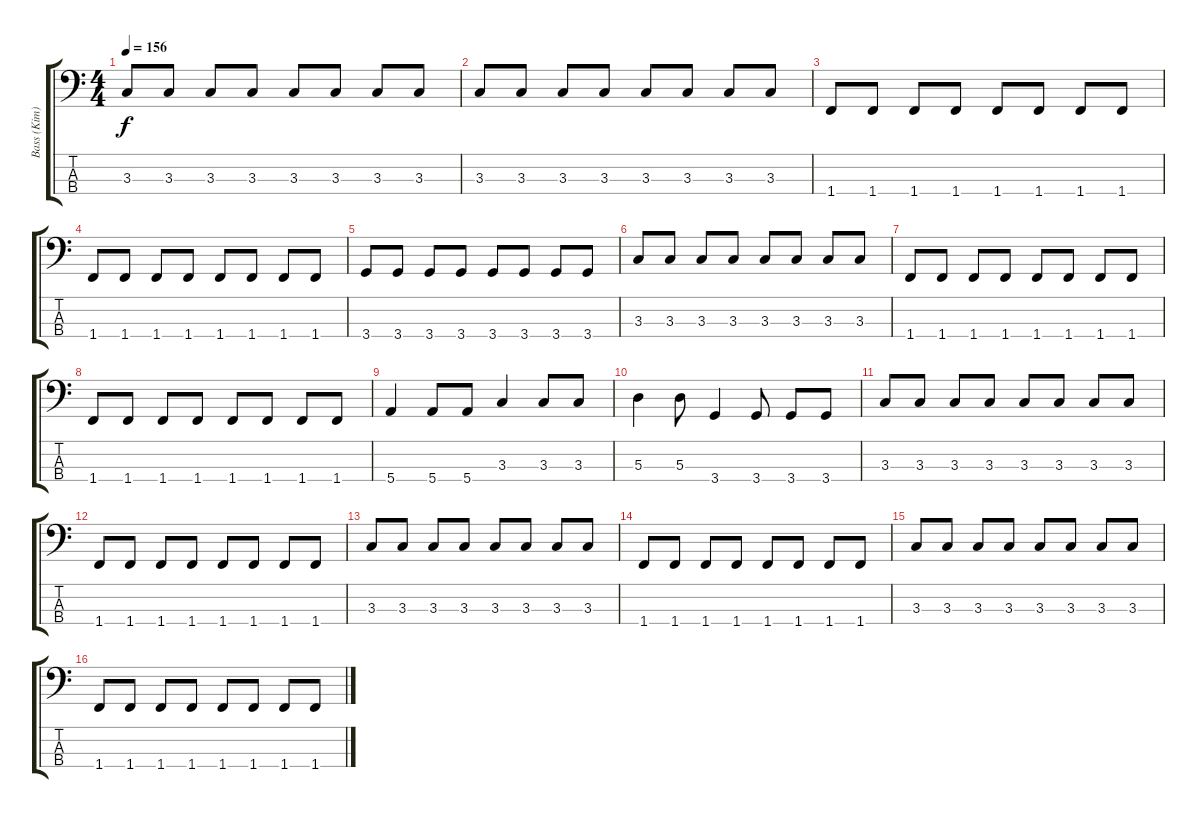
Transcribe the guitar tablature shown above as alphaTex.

\track ("Bass (Kim)" "Bass (Kim)") {instrument electricbassfinger}
\staff {score tabs}
\tuning (G2 D2 A1 E1) {hide}
\ts (4 4)
\tempo 156
\clef f4
\ks c
3.3.8{dy f} 3.3.8 3.3.8 3.3.8 3.3.8 3.3.8 3.3.8 3.3.8 |
3.3.8 3.3.8 3.3.8 3.3.8 3.3.8 3.3.8 3.3.8 3.3.8 |
1.4.8 1.4.8 1.4.8 1.4.8 1.4.8 1.4.8 1.4.8 1.4.8 |
1.4.8 1.4.8 1.4.8 1.4.8 1.4.8 1.4.8 1.4.8 1.4.8 |
3.4.8 3.4.8 3.4.8 3.4.8 3.4.8 3.4.8 3.4.8 3.4.8 |
3.3.8 3.3.8 3.3.8 3.3.8 3.3.8 3.3.8 3.3.8 3.3.8 |
1.4.8 1.4.8 1.4.8 1.4.8 1.4.8 1.4.8 1.4.8 1.4.8 |
1.4.8 1.4.8 1.4.8 1.4.8 1.4.8 1.4.8 1.4.8 1.4.8 |
5.4.4 5.4.8 5.4.8 3.3.4 3.3.8 3.3.8 |
5.3.4 5.3.8 3.4.4 3.4.8 3.4.8 3.4.8 |
3.3.8 3.3.8 3.3.8 3.3.8 3.3.8 3.3.8 3.3.8 3.3.8 |
1.4.8 1.4.8 1.4.8 1.4.8 1.4.8 1.4.8 1.4.8 1.4.8 |
3.3.8 3.3.8 3.3.8 3.3.8 3.3.8 3.3.8 3.3.8 3.3.8 |
1.4.8 1.4.8 1.4.8 1.4.8 1.4.8 1.4.8 1.4.8 1.4.8 |
3.3.8 3.3.8 3.3.8 3.3.8 3.3.8 3.3.8 3.3.8 3.3.8 |
1.4.8 1.4.8 1.4.8 1.4.8 1.4.8 1.4.8 1.4.8 1.4.8
